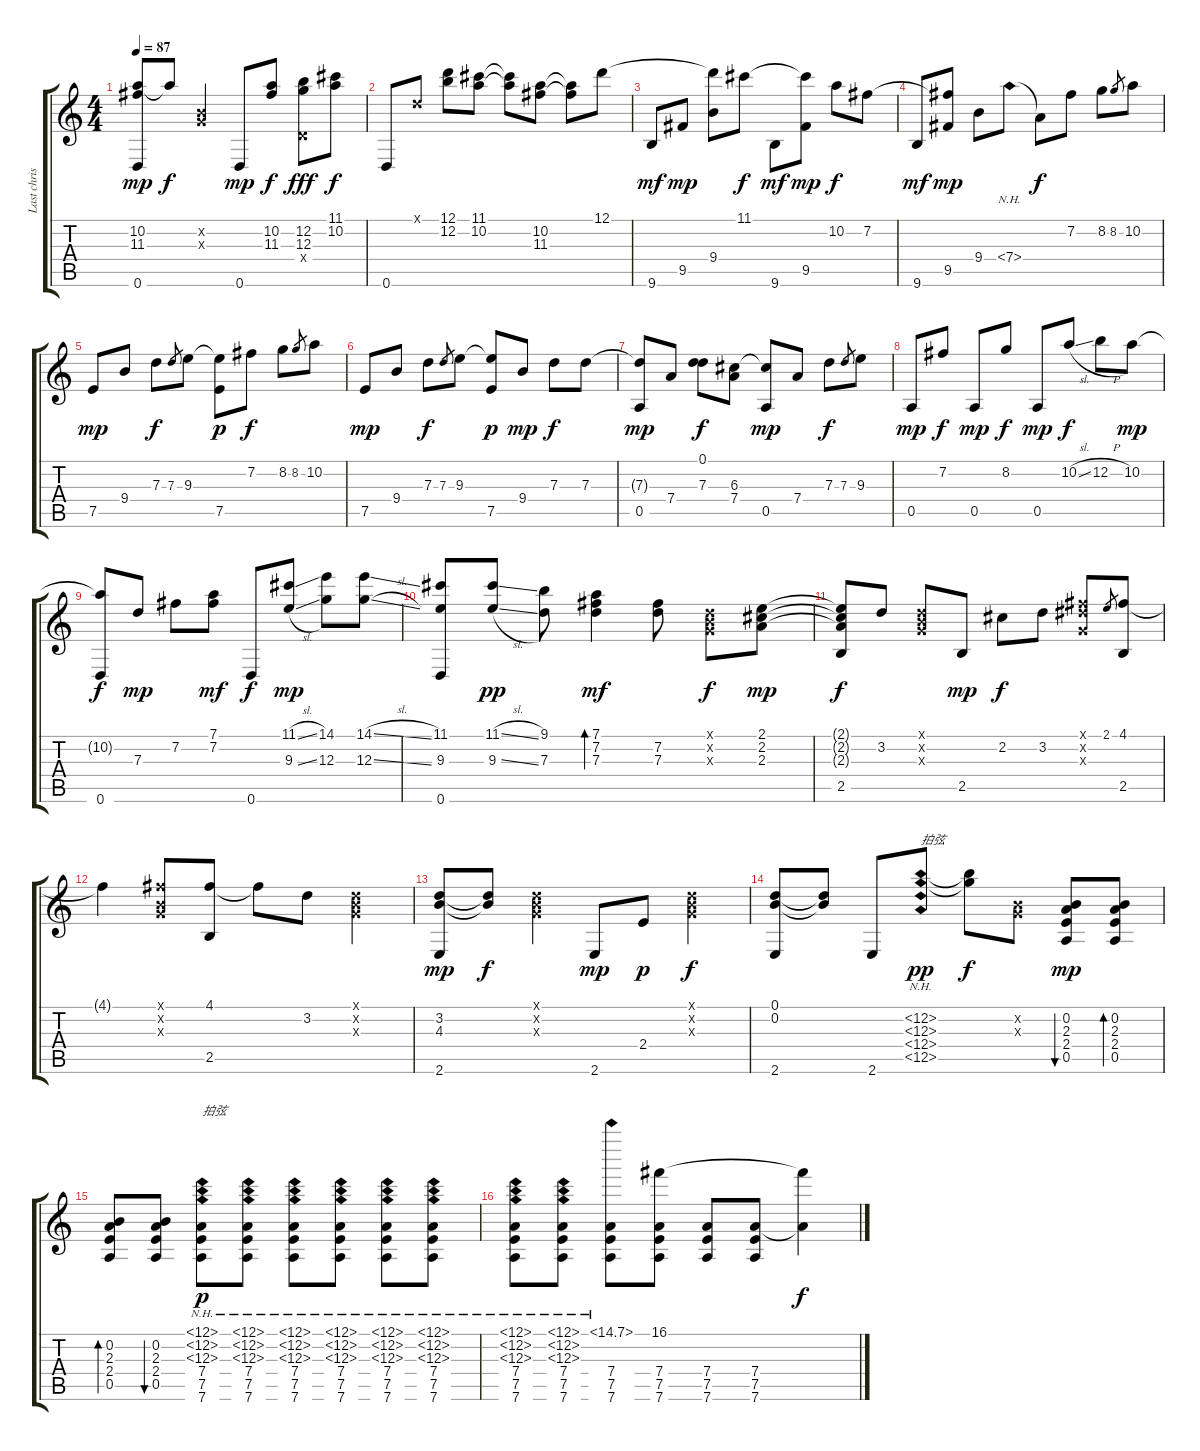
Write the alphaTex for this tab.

\track ("Last christmas" "Last chris") {instrument acousticguitarnylon}
\staff {score tabs}
\tuning (D4 B3 G3 D3 A2 D2) {hide}
\ts (4 4)
\tempo 87
\clef g2
\ks c
(10.2 11.3 0.6).8{dy mp} 10.2{t}.8{dy f} (0.2{x} 0.3{x}).4 0.6.8{dy mp} (10.2 11.3).8{dy f} (12.2 12.3 0.4{x}).8{dy fff} (11.1 10.2).8{dy f} |
0.6.8 0.1{x}.8 (12.1 12.2).8 (11.1 10.2).8 (11.1{t} 10.2{t}).8 (10.2 11.3).8 (10.2{t} 11.3{t}).8 12.1.8 |
9.6.8{dy mf} 9.5.8{dy mp} (12.1{t} 9.4).8 11.1.8{dy f} 9.6.8{dy mf} (11.1{t} 9.5).8{dy mp} 10.2.8{dy f} 7.2.8 |
9.6.8{dy mf} (7.2{t} 9.5).8{dy mp} 9.4.8 7.4{nh}.8 7.4{t}.8{dy f} 7.2.8 8.2.8 8.2.8{gr} 10.2.8 |
7.5.8{dy mp} 9.4.8 7.3.8{dy f} 7.3.8{gr} 9.3.8 (9.3{t} 7.5).8{dy p} 7.2.8{dy f} 8.2.8 8.2.8{gr} 10.2.8 |
7.5.8{dy mp} 9.4.8 7.3.8{dy f} 7.3.8{gr} 9.3.8 (9.3{t} 7.5).8{dy p} 9.4.8{dy mp} 7.3.8{dy f} 7.3.8 |
(7.3{t} 0.5).8{dy mp} 7.4.8 (0.1 7.3).8{dy f} (6.3 7.4).8 (6.3{t} 0.5).8{dy mp} 7.4.8 7.3.8{dy f} 7.3.8{gr} 9.3.8 |
0.5.8{dy mp} 7.2.8{dy f} 0.5.8{dy mp} 8.2.8{dy f} 0.5.8{dy mp} 10.2{sl}.8{dy f} 12.2{h}.8 10.2.8{dy mp} |
(10.2{t} 0.6).8{dy f} 7.3.8{dy mp} 7.2.8 (7.1 7.2).8{dy mf} 0.6.8{dy f} (11.1{sl} 9.3{sl}).8{dy mp} (14.1 12.3).8 (14.1{sl} 12.3{sl}).8 |
(11.1 9.3 0.6).8 (11.1{sl} 9.3{sl}).8{dy pp} (9.1 7.3).8 (7.1 7.2 7.3).4{bd 480 dy mf} (7.2 7.3).8 (0.1{x} 0.2{x} 0.3{x}).8{dy f} (2.1 2.2 2.3).8{dy mp} |
(2.1{t} 2.2{t} 2.3{t} 2.5).8{dy f} 3.2.8 (0.1{x} 0.2{x} 0.3{x}).8 2.5.8{dy mp} 2.2.8{dy f} 3.2.8 (4.1{x} 4.2{x} 0.3{x}).8 2.1.8{gr} (4.1 2.5).8 |
4.1{t}.4 (4.1{x} 0.2{x} 0.3{x}).8 (4.1 2.5).8 4.1{t}.8 3.2.8 (0.1{x} 0.2{x} 0.3{x}).4 |
(3.2 4.3 2.6).8{dy mp} (3.2{t} 4.3{t}).8{dy f} (0.1{x} 0.2{x} 0.3{x}).4 2.6.8{dy mp} 2.4.8{dy p} (0.1{x} 0.2{x} 0.3{x}).4{dy f} |
(0.1 0.2 2.6).8 (0.1{t} 0.2{t}).8 2.6.8 (12.2{nh} 12.3{nh} 12.4{nh} 12.5{nh}).8{txt "拍弦" dy pp} (12.2{t} 12.3{t}).8{dy f} (0.2{x} 0.3{x}).8 (0.2 2.3 2.4 0.5).8{bu 30 dy mp} (0.2 2.3 2.4 0.5).8{bd 30} |
(0.2 2.3 2.4 0.5).8{bd 30} (0.2 2.3 2.4 0.5).8{bu 30} (12.1{nh} 12.2{nh} 12.3{nh} 7.4 7.5 7.6).8{txt "拍弦" dy p} (12.1{nh} 12.2{nh} 12.3{nh} 7.4 7.5 7.6).8 (12.1{nh} 12.2{nh} 12.3{nh} 7.4 7.5 7.6).8 (12.1{nh} 12.2{nh} 12.3{nh} 7.4 7.5 7.6).8 (12.1{nh} 12.2{nh} 12.3{nh} 7.4 7.5 7.6).8 (12.1{nh} 12.2{nh} 12.3{nh} 7.4 7.5 7.6).8 |
(12.1{nh} 12.2{nh} 12.3{nh} 7.4 7.5 7.6).8 (12.1{nh} 12.2{nh} 12.3{nh} 7.4 7.5 7.6).8 (14.1{nh} 7.4 7.5 7.6).8 (16.1 7.4 7.5 7.6).8 (7.4 7.5 7.6).8 (7.4 7.5 7.6).8 (16.1{t} 7.4{t}).4{dy f}
